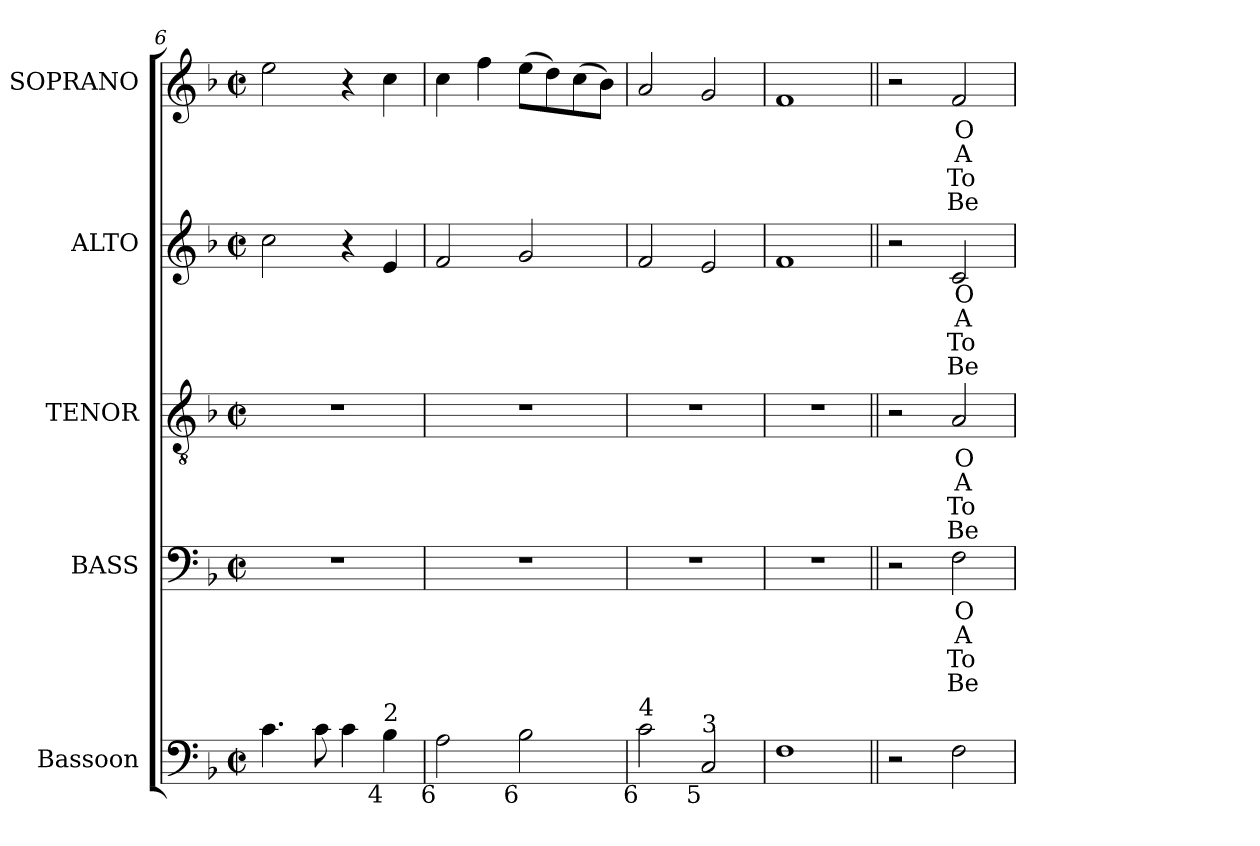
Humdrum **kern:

**kern	**kern	**text	**text	**text	**text	**kern	**text	**text	**text	**text	**kern	**text	**text	**text	**text	**kern	**text	**text	**text	**text
*part5	*part4	*part4	*part4	*part4	*part4	*part3	*part3	*part3	*part3	*part3	*part2	*part2	*part2	*part2	*part2	*part1	*part1	*part1	*part1	*part1
*staff5	*staff4	*staff4	*staff4	*staff4	*staff4	*staff3	*staff3	*staff3	*staff3	*staff3	*staff2	*staff2	*staff2	*staff2	*staff2	*staff1	*staff1	*staff1	*staff1	*staff1
*I"Bassoon	*I"BASS	*	*	*	*	*I"TENOR	*	*	*	*	*I"ALTO	*	*	*	*	*I"SOPRANO	*	*	*	*
*I'Bsn.	*I'B.	*	*	*	*	*I'T.	*	*	*	*	*I'A.	*	*	*	*	*I'S.	*	*	*	*
*clefF4	*clefF4	*	*	*	*	*clefGv2	*	*	*	*	*clefG2	*	*	*	*	*clefG2	*	*	*	*
*	*	*	*	*	*	*ITrd7c12	*	*	*	*	*	*	*	*	*	*	*	*	*	*
*k[b-]	*k[b-]	*	*	*	*	*k[b-]	*	*	*	*	*k[b-]	*	*	*	*	*k[b-]	*	*	*	*
*F:	*F:	*	*	*	*	*F:	*	*	*	*	*F:	*	*	*	*	*F:	*	*	*	*
*M2/2	*M2/2	*	*	*	*	*M2/2	*	*	*	*	*M2/2	*	*	*	*	*M2/2	*	*	*	*
*met(c|)	*met(c|)	*	*	*	*	*met(c|)	*	*	*	*	*met(c|)	*	*	*	*	*met(c|)	*	*	*	*
=6	=6	=6	=6	=6	=6	=6	=6	=6	=6	=6	=6	=6	=6	=6	=6	=6	=6	=6	=6	=6
4.ci\	1r	.	.	.	.	1r	.	.	.	.	2cci\	.	.	.	.	2eei\	.	.	.	.
8ci\	.	.	.	.	.	.	.	.	.	.	.	.	.	.	.	.	.	.	.	.
4ci\	.	.	.	.	.	.	.	.	.	.	4r	.	.	.	.	4r	.	.	.	.
!LO:TX:b:rj:t=4	!	!	!	!	!	!	!	!	!	!	!	!	!	!	!	!	!	!	!	!
!LO:TX:t=2	!	!	!	!	!	!	!	!	!	!	!	!	!	!	!	!	!	!	!	!
4B-i\	.	.	.	.	.	.	.	.	.	.	4ei/	.	.	.	.	4cci\	.	.	.	.
=7	=7	=7	=7	=7	=7	=7	=7	=7	=7	=7	=7	=7	=7	=7	=7	=7	=7	=7	=7	=7
!LO:TX:b:rj:t=6	!	!	!	!	!	!	!	!	!	!	!	!	!	!	!	!	!	!	!	!
2Ai\	1r	.	.	.	.	1r	.	.	.	.	2fi/	.	.	.	.	4cci\	.	.	.	.
.	.	.	.	.	.	.	.	.	.	.	.	.	.	.	.	4ffi\	.	.	.	.
!LO:TX:b:rj:t=6	!	!	!	!	!	!	!	!	!	!	!	!	!	!	!	!	!	!	!	!
2B-i\	.	.	.	.	.	.	.	.	.	.	2gi/	.	.	.	.	(8eei\L	.	.	.	.
.	.	.	.	.	.	.	.	.	.	.	.	.	.	.	.	8ddi\)	.	.	.	.
.	.	.	.	.	.	.	.	.	.	.	.	.	.	.	.	(8cci\	.	.	.	.
.	.	.	.	.	.	.	.	.	.	.	.	.	.	.	.	8b-i\J)	.	.	.	.
=8	=8	=8	=8	=8	=8	=8	=8	=8	=8	=8	=8	=8	=8	=8	=8	=8	=8	=8	=8	=8
!LO:TX:b:rj:t=6	!	!	!	!	!	!	!	!	!	!	!	!	!	!	!	!	!	!	!	!
!LO:TX:t=4	!	!	!	!	!	!	!	!	!	!	!	!	!	!	!	!	!	!	!	!
2ci\	1r	.	.	.	.	1r	.	.	.	.	2fi/	.	.	.	.	2ai/	.	.	.	.
!LO:TX:b:rj:t=5	!	!	!	!	!	!	!	!	!	!	!	!	!	!	!	!	!	!	!	!
!LO:TX:t=3	!	!	!	!	!	!	!	!	!	!	!	!	!	!	!	!	!	!	!	!
2Ci/	.	.	.	.	.	.	.	.	.	.	2ei/	.	.	.	.	2gi/	.	.	.	.
=9	=9	=9	=9	=9	=9	=9	=9	=9	=9	=9	=9	=9	=9	=9	=9	=9	=9	=9	=9	=9
1Fi	1r	.	.	.	.	1r	.	.	.	.	1fi	.	.	.	.	1fi	.	.	.	.
!!LO:PB:g=z
=10||	=10||	=10||	=10||	=10||	=10||	=10||	=10||	=10||	=10||	=10||	=10||	=10||	=10||	=10||	=10||	=10||	=10||	=10||	=10||	=10||
2r	2r	.	.	.	.	2r	.	.	.	.	2r	.	.	.	.	2r	.	.	.	.
!	!	!LO:LY:b:color=#000000	!LO:LY:b:color=#000000	!LO:LY:b:color=#000000	!LO:LY:b:color=#000000	!	!	!	!	!	!	!	!	!	!	!	!	!	!	!
!	!	!	!	!	!	!	!LO:LY:b:color=#000000	!LO:LY:b:color=#000000	!LO:LY:b:color=#000000	!LO:LY:b:color=#000000	!	!	!	!	!	!	!	!	!	!
!	!	!	!	!	!	!	!	!	!	!	!	!LO:LY:b:color=#000000	!LO:LY:b:color=#000000	!LO:LY:b:color=#000000	!LO:LY:b:color=#000000	!	!	!	!	!
!	!	!	!	!	!	!	!	!	!	!	!	!	!	!	!	!	!LO:LY:b:color=#000000	!LO:LY:b:color=#000000	!LO:LY:b:color=#000000	!LO:LY:b:color=#000000
2Fi\	2Fi\	O	A-	To	Be-	2AAi/	O	A-	To	Be-	2ci/	O	A-	To	Be-	2fi/	O	A-	To	Be-
=	=	=	=	=	=	=	=	=	=	=	=	=	=	=	=	=	=	=	=	=
*-	*-	*-	*-	*-	*-	*-	*-	*-	*-	*-	*-	*-	*-	*-	*-	*-	*-	*-	*-	*-
